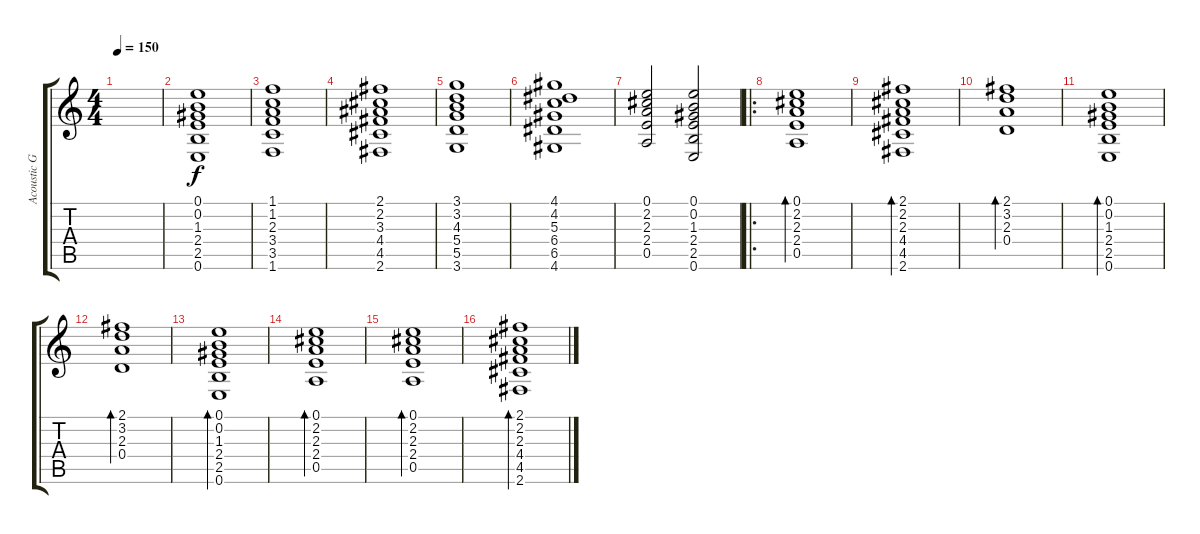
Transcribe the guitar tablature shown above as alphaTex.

\track ("Acoustic Guitar" "Acoustic G") {instrument acousticguitarsteel}
\staff {score tabs}
\tuning (E4 B3 G3 D3 A2 E2) {hide}
\ts (4 4)
\tempo 150
\clef g2
\ks c
|
(0.1 0.2 1.3 2.4 2.5 0.6).1 |
(1.1 1.2 2.3 3.4 3.5 1.6).1 |
(2.1 2.2 3.3 4.4 4.5 2.6).1 |
(3.1 3.2 4.3 5.4 5.5 3.6).1 |
(4.1 4.2 5.3 6.4 6.5 4.6).1 |
(0.1 2.2 2.3 2.4 0.5).2 (0.1 0.2 1.3 2.4 2.5 0.6).2 |
\ro
(0.1 2.2 2.3 2.4 0.5).1{bd 240} |
(2.1 2.2 2.3 4.4 4.5 2.6).1{bd 240} |
(2.1 3.2 2.3 0.4).1{bd 240} |
(0.1 0.2 1.3 2.4 2.5 0.6).1{bd 240} |
(2.1 3.2 2.3 0.4).1{bd 240} |
(0.1 0.2 1.3 2.4 2.5 0.6).1{bd 240} |
(0.1 2.2 2.3 2.4 0.5).1{bd 240} |
(0.1 2.2 2.3 2.4 0.5).1{bd 240} |
(2.1 2.2 2.3 4.4 4.5 2.6).1{bd 240}
